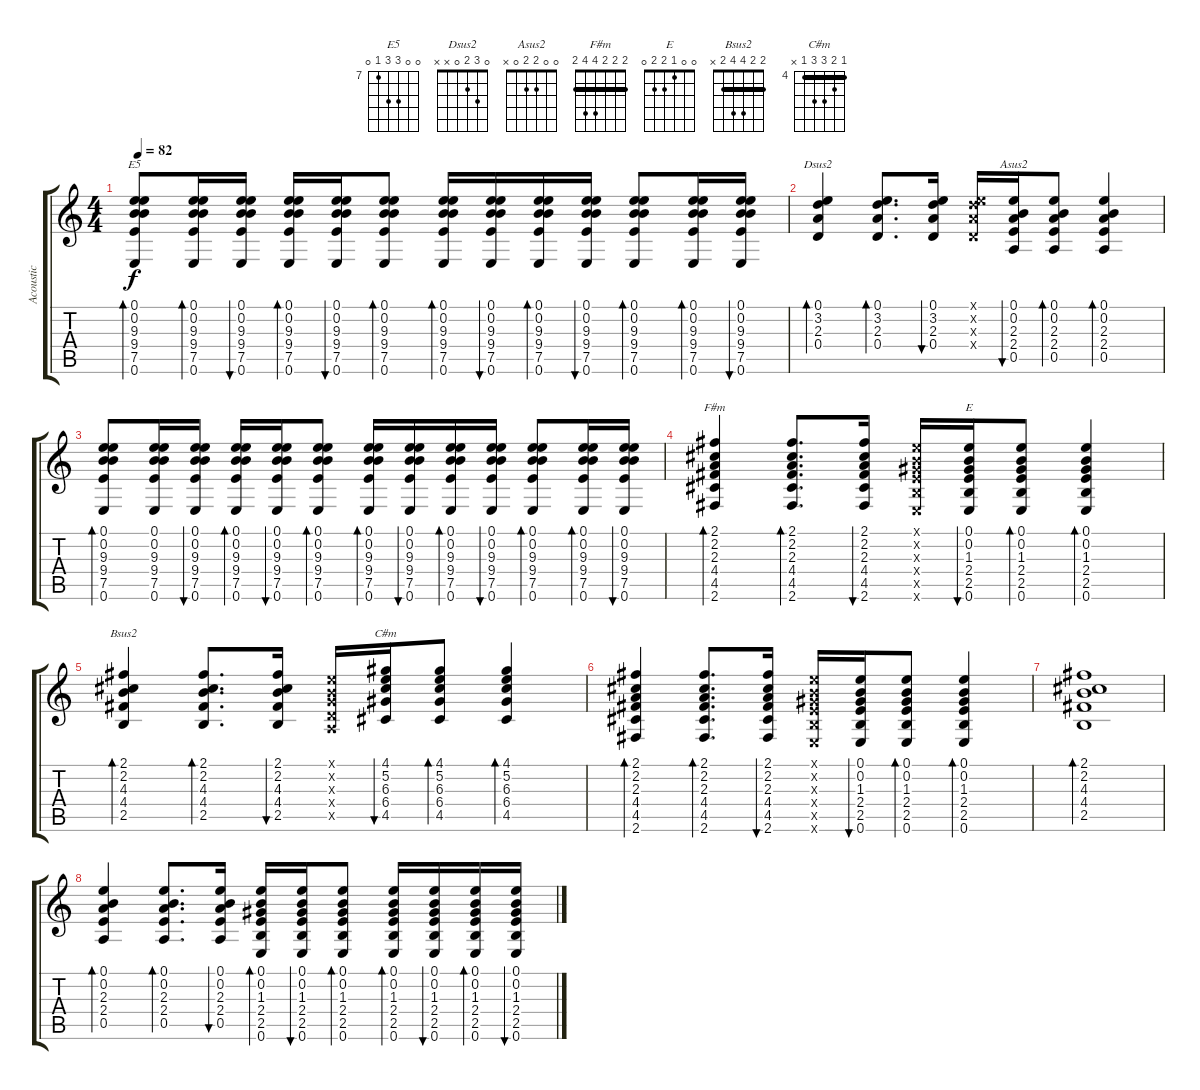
\track ("Acoustic" "Acoustic") {instrument acousticguitarsteel}
\staff {score tabs}
\tuning (E4 B3 G3 D3 A2 E2) {hide}
\chord ("E5" 0 0 9 9 7 0) {firstfret 7}
\chord ("Dsus2" 0 3 2 0 x x)
\chord ("Asus2" 0 0 2 2 0 x)
\chord ("F#m" 2 2 2 4 4 2) {barre 2}
\chord ("E" 0 0 1 2 2 0)
\chord ("Bsus2" 2 2 4 4 2 x) {barre 2}
\chord ("C#m" 4 5 6 6 4 x) {firstfret 4 barre 4}
\ts (4 4)
\tempo 82
\clef g2
\ks c
(0.1 0.2 9.3 9.4 7.5 0.6).8{bd 30 ch "E5" dy f} (0.1 0.2 9.3 9.4 7.5 0.6).16{bd 30} (0.1 0.2 9.3 9.4 7.5 0.6).16{bu 30} (0.1 0.2 9.3 9.4 7.5 0.6).16{bd 30} (0.1 0.2 9.3 9.4 7.5 0.6).16{bu 30} (0.1 0.2 9.3 9.4 7.5 0.6).8{bd 30} (0.1 0.2 9.3 9.4 7.5 0.6).16{bd 30} (0.1 0.2 9.3 9.4 7.5 0.6).16{bu 30} (0.1 0.2 9.3 9.4 7.5 0.6).16{bd 30} (0.1 0.2 9.3 9.4 7.5 0.6).16{bu 30} (0.1 0.2 9.3 9.4 7.5 0.6).8{bd 30} (0.1 0.2 9.3 9.4 7.5 0.6).16{bd 30} (0.1 0.2 9.3 9.4 7.5 0.6).16{bu 30} |
(0.1 3.2 2.3 0.4).4{bd 30 ch "Dsus2"} (0.1 3.2 2.3 0.4).8{d bd 30} (0.1 3.2 2.3 0.4).16{bu 30} (0.1{x} 3.2{x} 2.3{x} 0.4{x}).16 (0.1 0.2 2.3 2.4 0.5).16{bu 30 ch "Asus2"} (0.1 0.2 2.3 2.4 0.5).8{bd 30} (0.1 0.2 2.3 2.4 0.5).4{bd 30} |
(0.1 0.2 9.3 9.4 7.5 0.6).8{bd 30} (0.1 0.2 9.3 9.4 7.5 0.6).16 (0.1 0.2 9.3 9.4 7.5 0.6).16{bu 30} (0.1 0.2 9.3 9.4 7.5 0.6).16{bd 30} (0.1 0.2 9.3 9.4 7.5 0.6).16{bu 30} (0.1 0.2 9.3 9.4 7.5 0.6).8{bd 30} (0.1 0.2 9.3 9.4 7.5 0.6).16{bd 30} (0.1 0.2 9.3 9.4 7.5 0.6).16{bu 30} (0.1 0.2 9.3 9.4 7.5 0.6).16{bd 30} (0.1 0.2 9.3 9.4 7.5 0.6).16{bu 30} (0.1 0.2 9.3 9.4 7.5 0.6).8{bd 30} (0.1 0.2 9.3 9.4 7.5 0.6).16{bd 30} (0.1 0.2 9.3 9.4 7.5 0.6).16{bu 30} |
(2.1 2.2 2.3 4.4 4.5 2.6).4{bd 30 ch "F#m"} (2.1 2.2 2.3 4.4 4.5 2.6).8{d bd 30} (2.1 2.2 2.3 4.4 4.5 2.6).16{bu 30} (0.1{x} 0.2{x} 1.3{x} 2.4{x} 2.5{x} 0.6{x}).16 (0.1 0.2 1.3 2.4 2.5 0.6).16{bu 30 ch "E"} (0.1 0.2 1.3 2.4 2.5 0.6).8{bd 30} (0.1 0.2 1.3 2.4 2.5 0.6).4{bd 30} |
(2.1 2.2 4.3 4.4 2.5).4{bd 30 ch "Bsus2"} (2.1 2.2 4.3 4.4 2.5).8{d bd 30} (2.1 2.2 4.3 4.4 2.5).16{bu 30} (0.1{x} 0.2{x} 0.3{x} 0.4{x} 0.5{x}).16 (4.1 5.2 6.3 6.4 4.5).16{bu 30 ch "C#m"} (4.1 5.2 6.3 6.4 4.5).8{bd 30} (4.1 5.2 6.3 6.4 4.5).4{bd 30} |
(2.1 2.2 2.3 4.4 4.5 2.6).4{bd 30} (2.1 2.2 2.3 4.4 4.5 2.6).8{d bd 30} (2.1 2.2 2.3 4.4 4.5 2.6).16{bu 30} (0.1{x} 0.2{x} 1.3{x} 2.4{x} 2.5{x} 0.6{x}).16 (0.1 0.2 1.3 2.4 2.5 0.6).16{bu 30} (0.1 0.2 1.3 2.4 2.5 0.6).8{bd 30} (0.1 0.2 1.3 2.4 2.5 0.6).4{bd 30} |
(2.1 2.2 4.3 4.4 2.5).1{bd 240} |
(0.1 0.2 2.3 2.4 0.5).4{bd 30} (0.1 0.2 2.3 2.4 0.5).8{d bd 30} (0.1 0.2 2.3 2.4 0.5).16{bu 30} (0.1 0.2 1.3 2.4 2.5 0.6).16{bd 30} (0.1 0.2 1.3 2.4 2.5 0.6).16{bu 30} (0.1 0.2 1.3 2.4 2.5 0.6).8{bd 30} (0.1 0.2 1.3 2.4 2.5 0.6).16{bd 30} (0.1 0.2 1.3 2.4 2.5 0.6).16{bu 30} (0.1 0.2 1.3 2.4 2.5 0.6).16{bd 30} (0.1 0.2 1.3 2.4 2.5 0.6).16{bu 30}
